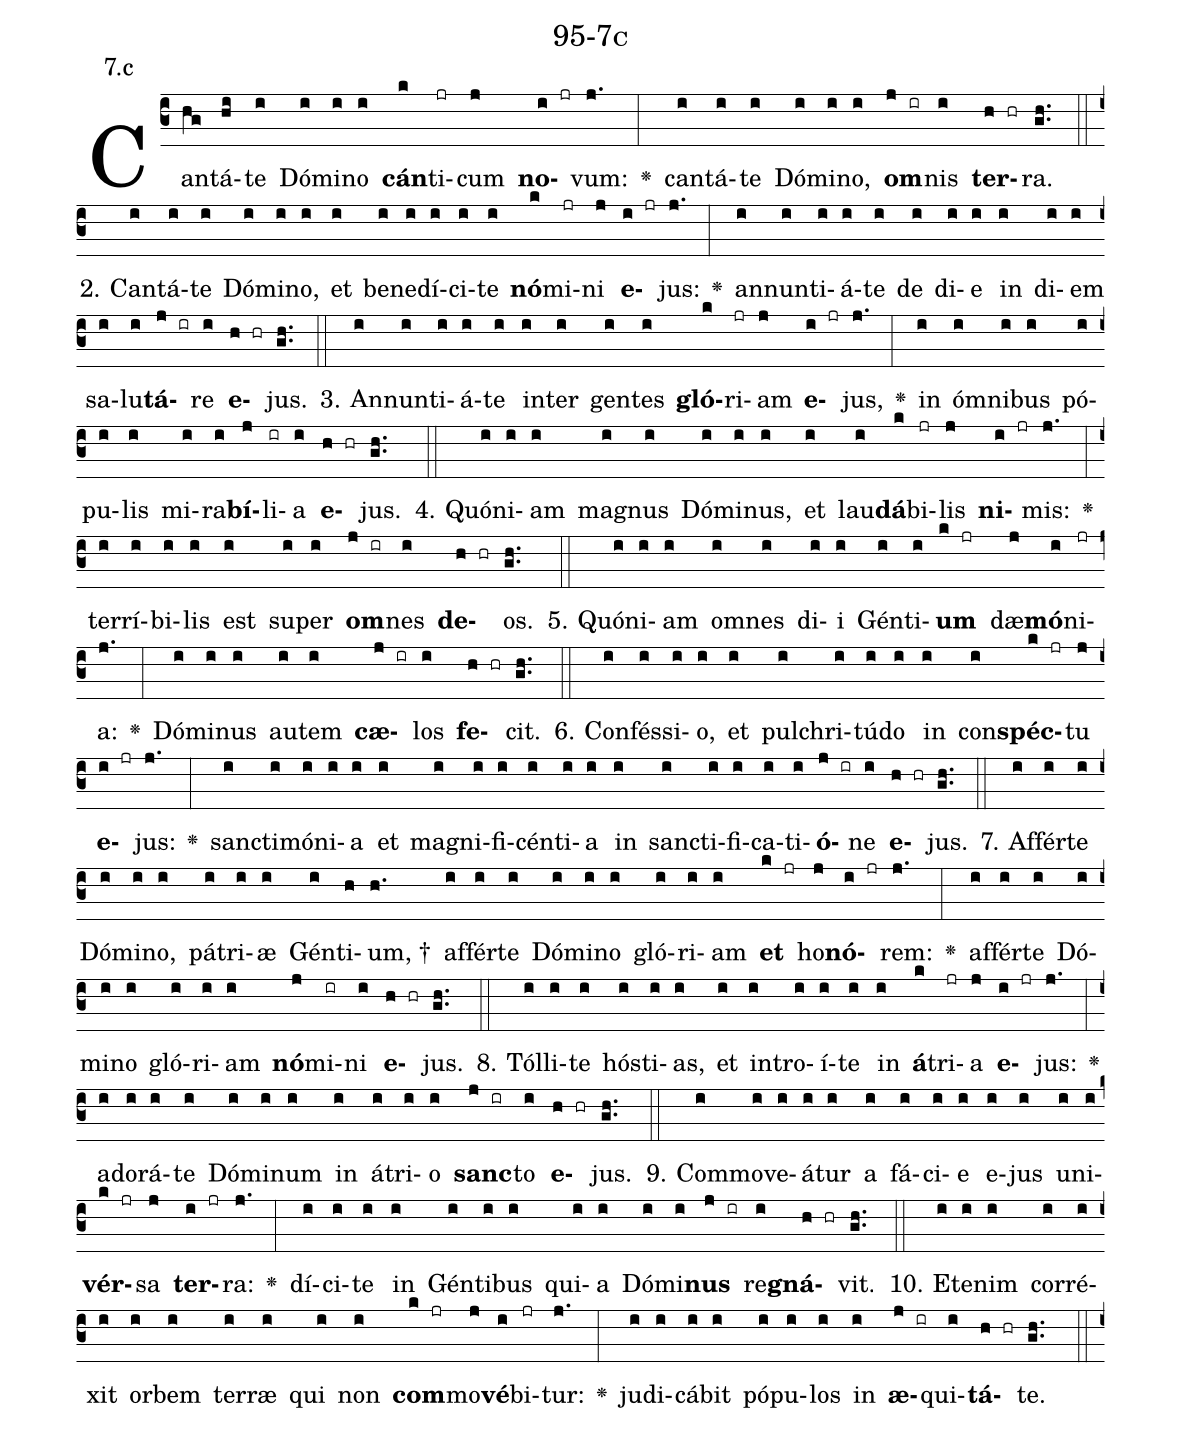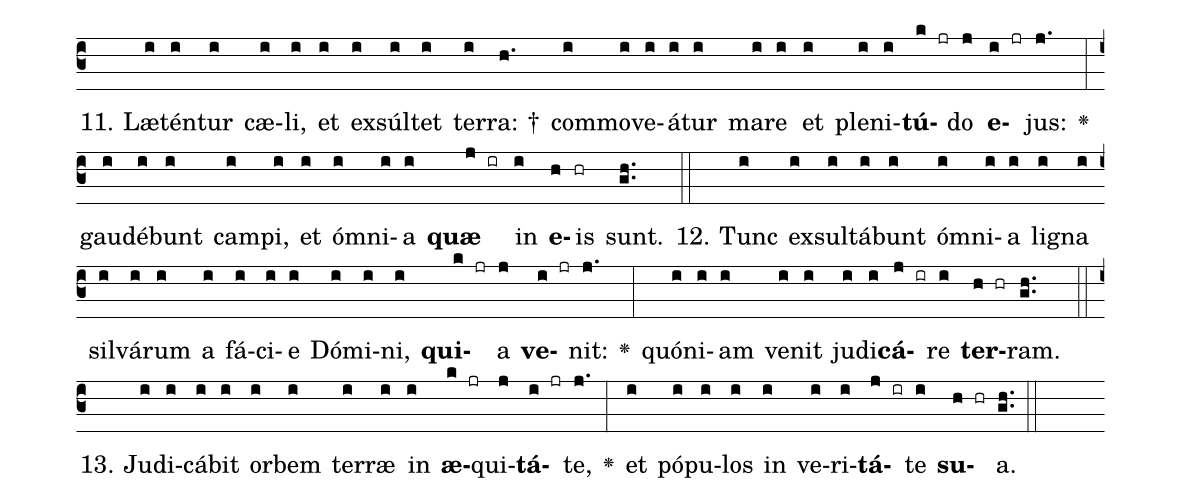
name: 95-7c;
annotation: 7.c;
%%
(c3)Can(hg)tá(hi)te(i) Dó(i)mi(i)no(i) <b>cán</b>(k)ti(jr)cum(j) <b>no</b>(i jr)vum:(j.) <v>\greheightstar</v>(:) can(i)tá(i)te(i) Dó(i)mi(i)no,(i) <b>om</b>(j ir)nis(i) <b>ter</b>(h hr)ra.(gh..) (::)
2. Can(i)tá(i)te(i) Dó(i)mi(i)no,(i) et(i) be(i)ne(i)dí(i)ci(i)te(i) <b>nó</b>(k)mi(jr)ni(j) <b>e</b>(i jr)jus:(j.) <v>\greheightstar</v>(:) an(i)nun(i)ti(i)á(i)te(i) de(i) di(i)e(i) in(i) di(i)em(i) sa(i)lu(i)<b>tá</b>(j ir)re(i) <b>e</b>(h hr)jus.(gh..) (::)
3. An(i)nun(i)ti(i)á(i)te(i) in(i)ter(i) gen(i)tes(i) <b>gló</b>(k)ri(jr)am(j) <b>e</b>(i jr)jus,(j.) <v>\greheightstar</v>(:) in(i) óm(i)ni(i)bus(i) pó(i)pu(i)lis(i) mi(i)ra(i)<b>bí</b>(j)li(ir)a(i) <b>e</b>(h hr)jus.(gh..) (::)
4. Quón(i)i(i)am(i) ma(i)gnus(i) Dó(i)mi(i)nus,(i) et(i) lau(i)<b>dá</b>(k)bi(jr)lis(j) <b>ni</b>(i jr)mis:(j.) <v>\greheightstar</v>(:) ter(i)rí(i)bi(i)lis(i) est(i) su(i)per(i) <b>om</b>(j ir)nes(i) <b>de</b>(h hr)os.(gh..) (::)
5. Quón(i)i(i)am(i) om(i)nes(i) di(i)i(i) Gén(i)ti(i)<b>um</b>(k jr) dæ(j)<b>mó</b>(i)ni(jr)a:(j.) <v>\greheightstar</v>(:) Dó(i)mi(i)nus(i) au(i)tem(i) <b>cæ</b>(j ir)los(i) <b>fe</b>(h hr)cit.(gh..) (::)
6. Con(i)fés(i)si(i)o,(i) et(i) pul(i)chri(i)tú(i)do(i) in(i) con(i)<b>spéc</b>(k jr)tu(j) <b>e</b>(i jr)jus:(j.) <v>\greheightstar</v>(:) sanc(i)ti(i)mó(i)ni(i)a(i) et(i) ma(i)gni(i)fi(i)cén(i)ti(i)a(i) in(i) sanc(i)ti(i)fi(i)ca(i)ti(i)<b>ó</b>(j ir)ne(i) <b>e</b>(h hr)jus.(gh..) (::)
7. Af(i)fér(i)te(i) Dó(i)mi(i)no,(i) pá(i)tri(i)æ(i) Gén(i)ti(h)um, †(h.) af(i)fér(i)te(i) Dó(i)mi(i)no(i) gló(i)ri(i)am(i) <b>et</b>(k jr) ho(j)<b>nó</b>(i jr)rem:(j.) <v>\greheightstar</v>(:) af(i)fér(i)te(i) Dó(i)mi(i)no(i) gló(i)ri(i)am(i) <b>nó</b>(j)mi(ir)ni(i) <b>e</b>(h hr)jus.(gh..) (::)
8. Tól(i)li(i)te(i) hós(i)ti(i)as,(i) et(i) in(i)tro(i)í(i)te(i) in(i) <b>á</b>(k)tri(jr)a(j) <b>e</b>(i jr)jus:(j.) <v>\greheightstar</v>(:) ad(i)o(i)rá(i)te(i) Dó(i)mi(i)num(i) in(i) á(i)tri(i)o(i) <b>sanc</b>(j ir)to(i) <b>e</b>(h hr)jus.(gh..) (::)
9. Com(i)mo(i)ve(i)á(i)tur(i) a(i) fá(i)ci(i)e(i) e(i)jus(i) u(i)ni(i)<b>vér</b>(k jr)sa(j) <b>ter</b>(i jr)ra:(j.) <v>\greheightstar</v>(:) dí(i)ci(i)te(i) in(i) Gén(i)ti(i)bus(i) qui(i)a(i) Dó(i)mi(i)<b>nus</b>(j ir) re(i)<b>gná</b>(h hr)vit.(gh..) (::)
10. Et(i)e(i)nim(i) cor(i)ré(i)xit(i) or(i)bem(i) ter(i)ræ(i) qui(i) non(i) <b>com</b>(k jr)mo(j)<b>vé</b>(i)bi(jr)tur:(j.) <v>\greheightstar</v>(:) ju(i)di(i)cá(i)bit(i) pó(i)pu(i)los(i) in(i) <b>æ</b>(j ir)qui(i)<b>tá</b>(h hr)te.(gh..) (::)
11. Læ(i)tén(i)tur(i) cæ(i)li,(i) et(i) ex(i)súl(i)tet(i) ter(i)ra: †(h.) com(i)mo(i)ve(i)á(i)tur(i) ma(i)re(i) et(i) ple(i)ni(i)<b>tú</b>(k jr)do(j) <b>e</b>(i jr)jus:(j.) <v>\greheightstar</v>(:) gau(i)dé(i)bunt(i) cam(i)pi,(i) et(i) óm(i)ni(i)a(i) <b>quæ</b>(j ir) in(i) <b>e</b>(h)is(hr) sunt.(gh..) (::)
12. Tunc(i) ex(i)sul(i)tá(i)bunt(i) óm(i)ni(i)a(i) li(i)gna(i) sil(i)vá(i)rum(i) a(i) fá(i)ci(i)e(i) Dó(i)mi(i)ni,(i) <b>qui</b>(k jr)a(j) <b>ve</b>(i jr)nit:(j.) <v>\greheightstar</v>(:) quón(i)i(i)am(i) ve(i)nit(i) ju(i)di(i)<b>cá</b>(j ir)re(i) <b>ter</b>(h hr)ram.(gh..) (::)
13. Ju(i)di(i)cá(i)bit(i) or(i)bem(i) ter(i)ræ(i) in(i) <b>æ</b>(k jr)qui(j)<b>tá</b>(i jr)te,(j.) <v>\greheightstar</v>(:) et(i) pó(i)pu(i)los(i) in(i) ve(i)ri(i)<b>tá</b>(j ir)te(i) <b>su</b>(h hr)a.(gh..) (::)
